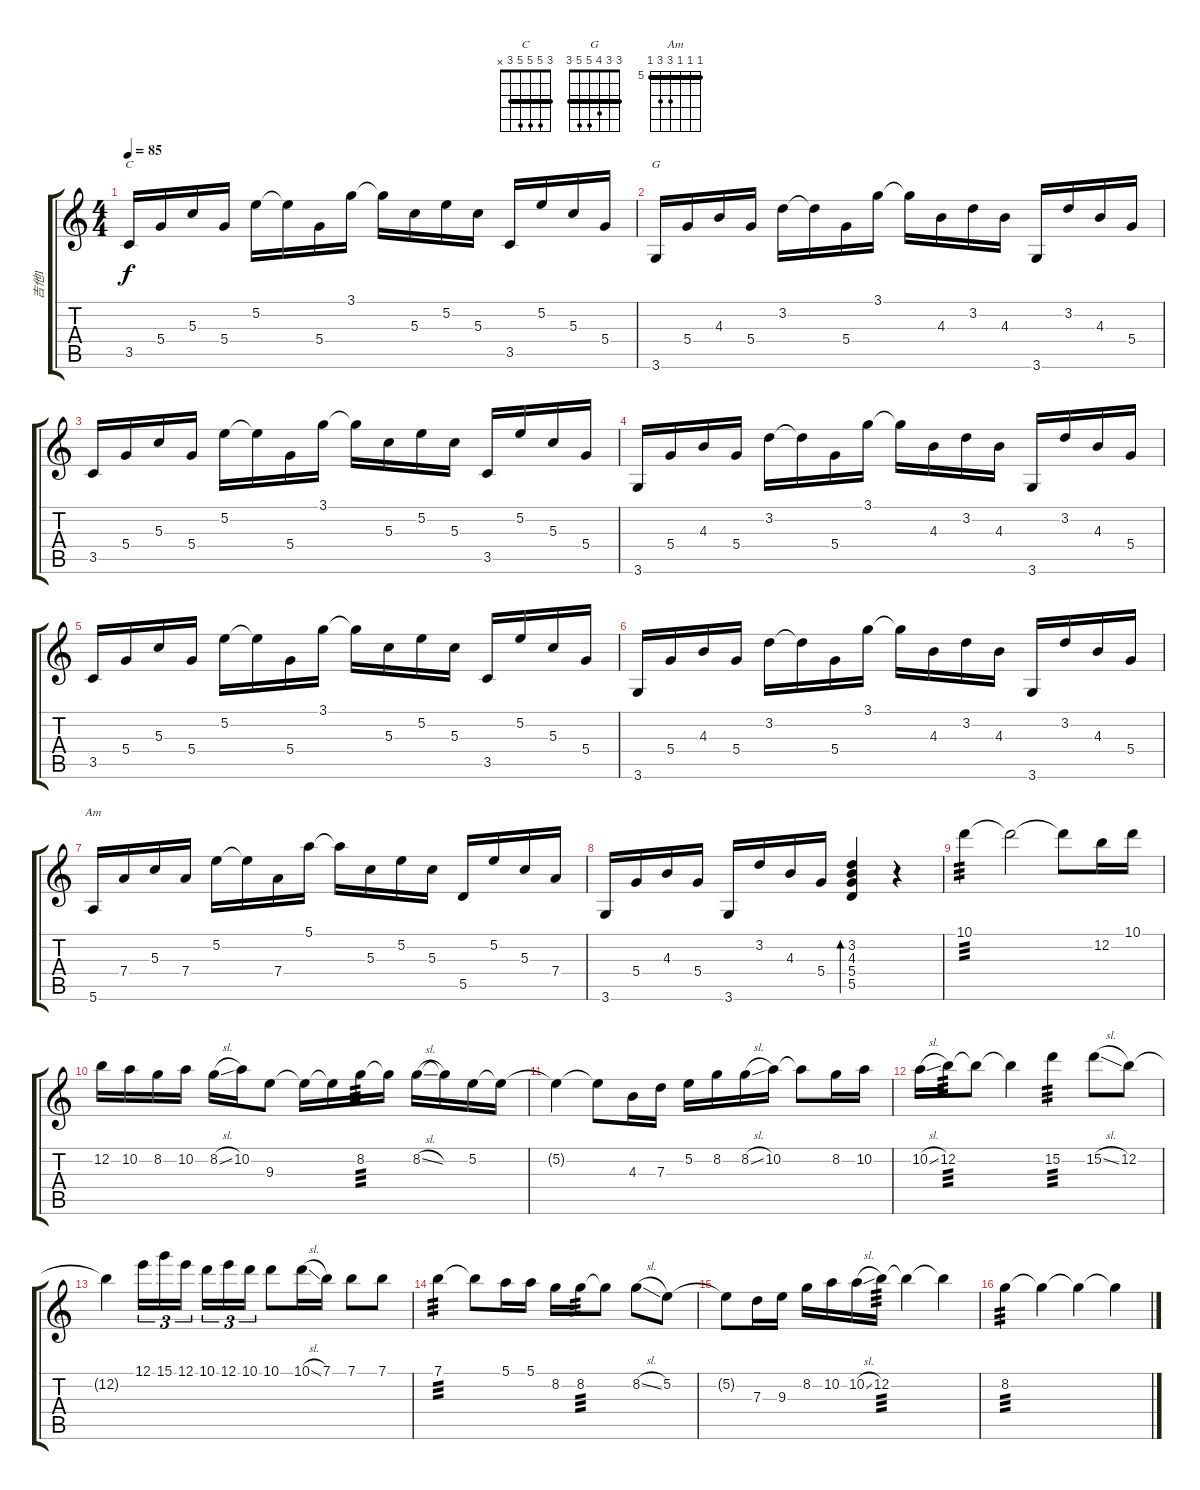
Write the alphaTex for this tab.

\track ("吉他1" "吉他1") {instrument electricguitarjazz}
\staff {score tabs}
\tuning (E4 B3 G3 D3 A2 E2) {hide}
\chord ("C" 3 5 5 5 3 x) {barre 3}
\chord ("G" 3 3 4 5 5 3) {barre 3}
\chord ("Am" 5 5 5 7 7 5) {firstfret 5 barre 5}
\ts (4 4)
\tempo 85
\clef g2
\ks c
3.5.16{ch "C" dy f} 5.4.16 5.3.16 5.4.16 5.2.16 5.2{t}.16 5.4.16 3.1.16 3.1{t}.16 5.3.16 5.2.16 5.3.16 3.5.16 5.2.16 5.3.16 5.4.16 |
3.6.16{ch "G"} 5.4.16 4.3.16 5.4.16 3.2.16 3.2{t}.16 5.4.16 3.1.16 3.1{t}.16 4.3.16 3.2.16 4.3.16 3.6.16 3.2.16 4.3.16 5.4.16 |
3.5.16 5.4.16 5.3.16 5.4.16 5.2.16 5.2{t}.16 5.4.16 3.1.16 3.1{t}.16 5.3.16 5.2.16 5.3.16 3.5.16 5.2.16 5.3.16 5.4.16 |
3.6.16 5.4.16 4.3.16 5.4.16 3.2.16 3.2{t}.16 5.4.16 3.1.16 3.1{t}.16 4.3.16 3.2.16 4.3.16 3.6.16 3.2.16 4.3.16 5.4.16 |
3.5.16 5.4.16 5.3.16 5.4.16 5.2.16 5.2{t}.16 5.4.16 3.1.16 3.1{t}.16 5.3.16 5.2.16 5.3.16 3.5.16 5.2.16 5.3.16 5.4.16 |
3.6.16 5.4.16 4.3.16 5.4.16 3.2.16 3.2{t}.16 5.4.16 3.1.16 3.1{t}.16 4.3.16 3.2.16 4.3.16 3.6.16 3.2.16 4.3.16 5.4.16 |
5.6.16{ch "Am"} 7.4.16 5.3.16 7.4.16 5.2.16 5.2{t}.16 7.4.16 5.1.16 5.1{t}.16 5.3.16 5.2.16 5.3.16 5.5.16 5.2.16 5.3.16 7.4.16 |
3.6.16 5.4.16 4.3.16 5.4.16 3.6.16 3.2.16 4.3.16 5.4.16 (3.2 4.3 5.4 5.5).4{bd 60} r.4 |
10.1.4{tp 3} 10.1{t}.2 10.1{t}.8 12.2.16 10.1.16 |
12.2.16 10.2.16 8.2.16 10.2.16 8.2{sl}.16 10.2.16 9.3.8 9.3{t}.16 9.3{t}.16 8.2.16{tp 3} 8.2{t}.16 8.2{sl}.16 8.2{t}.16 5.2.16 5.2{t}.16 |
5.2{t}.4 5.2{t}.8 4.3.16 7.3.16 5.2.16 8.2.16 8.2{sl}.16 10.2.16 10.2{t}.8 8.2.16 10.2.16 |
10.2{sl}.16 12.2.16{tp 3} 12.2{t}.8 12.2{t}.4 15.2.4{tp 3} 15.2{sl}.8 12.2.8 |
12.2{t}.4 12.1.16{tu (3 2)} 15.1.16{tu (3 2)} 12.1.16{tu (3 2)} 10.1.16{tu (3 2)} 12.1.16{tu (3 2)} 10.1.16{tu (3 2)} 10.1.8 10.1{sl}.16 7.1.16 7.1.8 7.1.8 |
7.1.4{tp 3} 7.1{t}.8 5.1.16 5.1.16 8.2.16 8.2.16{tp 3} 8.2{t}.8 8.2{sl}.8 5.2.8 |
5.2{t}.8 7.3.16 9.3.16 8.2.16 10.2.16 10.2{sl}.16 12.2.16{tp 3} 12.2{t}.4 12.2{t}.4 |
8.2.4{tp 3} 8.2{t}.4 8.2{t}.4 8.2{t}.4
